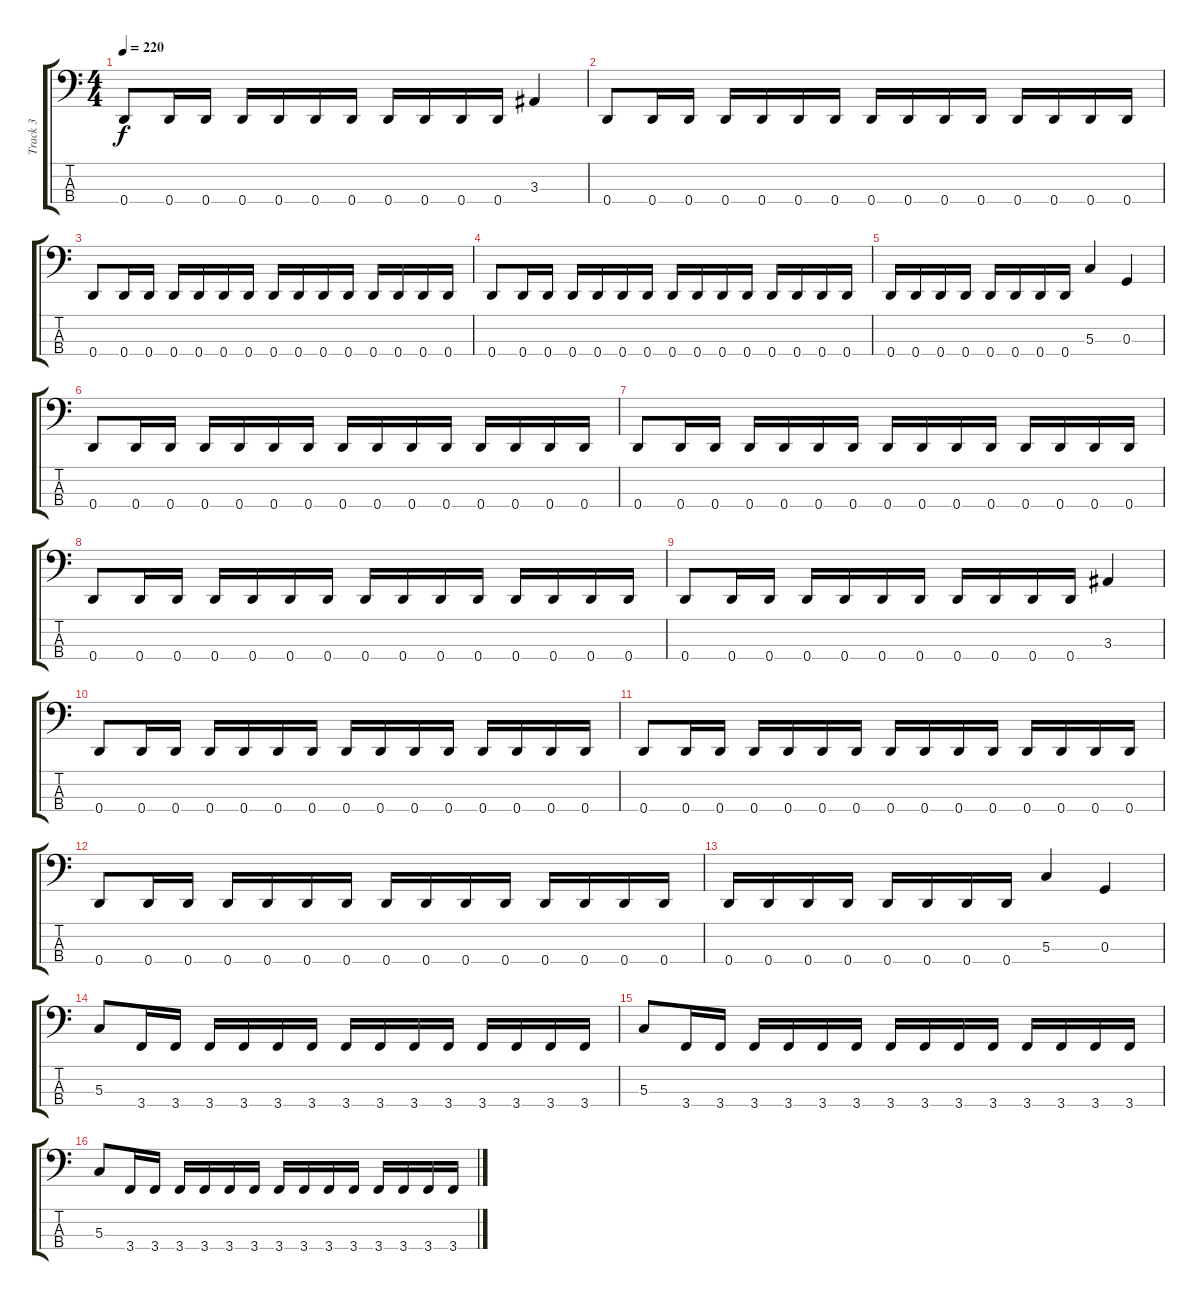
\track ("Track 3" "Track 3") {instrument electricbasspick}
\staff {score tabs}
\tuning (F2 C2 G1 D1) {hide}
\ts (4 4)
\tempo 220
\clef f4
\ks c
0.4.8{dy f} 0.4.16 0.4.16 0.4.16 0.4.16 0.4.16 0.4.16 0.4.16 0.4.16 0.4.16 0.4.16 3.3.4 |
0.4.8 0.4.16 0.4.16 0.4.16 0.4.16 0.4.16 0.4.16 0.4.16 0.4.16 0.4.16 0.4.16 0.4.16 0.4.16 0.4.16 0.4.16 |
0.4.8 0.4.16 0.4.16 0.4.16 0.4.16 0.4.16 0.4.16 0.4.16 0.4.16 0.4.16 0.4.16 0.4.16 0.4.16 0.4.16 0.4.16 |
0.4.8 0.4.16 0.4.16 0.4.16 0.4.16 0.4.16 0.4.16 0.4.16 0.4.16 0.4.16 0.4.16 0.4.16 0.4.16 0.4.16 0.4.16 |
0.4.16 0.4.16 0.4.16 0.4.16 0.4.16 0.4.16 0.4.16 0.4.16 5.3.4 0.3.4 |
0.4.8 0.4.16 0.4.16 0.4.16 0.4.16 0.4.16 0.4.16 0.4.16 0.4.16 0.4.16 0.4.16 0.4.16 0.4.16 0.4.16 0.4.16 |
0.4.8 0.4.16 0.4.16 0.4.16 0.4.16 0.4.16 0.4.16 0.4.16 0.4.16 0.4.16 0.4.16 0.4.16 0.4.16 0.4.16 0.4.16 |
0.4.8 0.4.16 0.4.16 0.4.16 0.4.16 0.4.16 0.4.16 0.4.16 0.4.16 0.4.16 0.4.16 0.4.16 0.4.16 0.4.16 0.4.16 |
0.4.8 0.4.16 0.4.16 0.4.16 0.4.16 0.4.16 0.4.16 0.4.16 0.4.16 0.4.16 0.4.16 3.3.4 |
0.4.8 0.4.16 0.4.16 0.4.16 0.4.16 0.4.16 0.4.16 0.4.16 0.4.16 0.4.16 0.4.16 0.4.16 0.4.16 0.4.16 0.4.16 |
0.4.8 0.4.16 0.4.16 0.4.16 0.4.16 0.4.16 0.4.16 0.4.16 0.4.16 0.4.16 0.4.16 0.4.16 0.4.16 0.4.16 0.4.16 |
0.4.8 0.4.16 0.4.16 0.4.16 0.4.16 0.4.16 0.4.16 0.4.16 0.4.16 0.4.16 0.4.16 0.4.16 0.4.16 0.4.16 0.4.16 |
0.4.16 0.4.16 0.4.16 0.4.16 0.4.16 0.4.16 0.4.16 0.4.16 5.3.4 0.3.4 |
5.3.8 3.4.16 3.4.16 3.4.16 3.4.16 3.4.16 3.4.16 3.4.16 3.4.16 3.4.16 3.4.16 3.4.16 3.4.16 3.4.16 3.4.16 |
5.3.8 3.4.16 3.4.16 3.4.16 3.4.16 3.4.16 3.4.16 3.4.16 3.4.16 3.4.16 3.4.16 3.4.16 3.4.16 3.4.16 3.4.16 |
5.3.8 3.4.16 3.4.16 3.4.16 3.4.16 3.4.16 3.4.16 3.4.16 3.4.16 3.4.16 3.4.16 3.4.16 3.4.16 3.4.16 3.4.16
